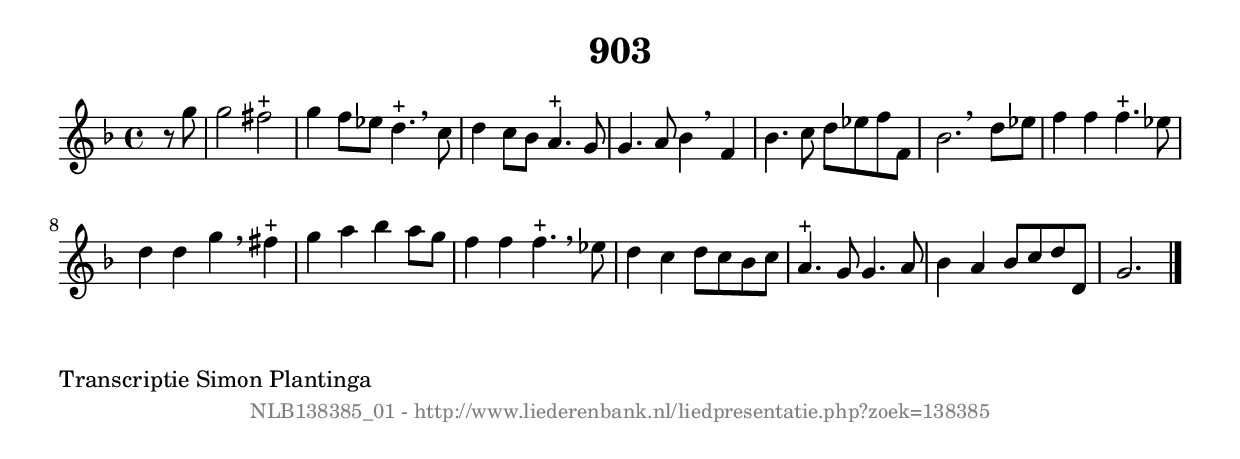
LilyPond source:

%
% produced by wce2krn 1.64 (7 June 2014)
%
\version"2.16"
#(append! paper-alist '(("long" . (cons (* 210 mm) (* 2000 mm)))))
#(set-default-paper-size "long")
sb = {\breathe}
mBreak = {\breathe }
bBreak = {\breathe }
x = {\once\override NoteHead #'style = #'cross }
gl=\glissando
itime={\override Staff.TimeSignature #'stencil = ##f }
ficta = {\once\set suggestAccidentals = ##t}
fine = {\once\override Score.RehearsalMark #'self-alignment-X = #1 \mark \markup {\italic{Fine}}}
dc = {\once\override Score.RehearsalMark #'self-alignment-X = #1 \mark \markup {\italic{D.C.}}}
dcf = {\once\override Score.RehearsalMark #'self-alignment-X = #1 \mark \markup {\italic{D.C. al Fine}}}
dcc = {\once\override Score.RehearsalMark #'self-alignment-X = #1 \mark \markup {\italic{D.C. al Coda}}}
ds = {\once\override Score.RehearsalMark #'self-alignment-X = #1 \mark \markup {\italic{D.S.}}}
dsf = {\once\override Score.RehearsalMark #'self-alignment-X = #1 \mark \markup {\italic{D.S. al Fine}}}
dsc = {\once\override Score.RehearsalMark #'self-alignment-X = #1 \mark \markup {\italic{D.S. al Coda}}}
pv = {\set Score.repeatCommands = #'((volta "1"))}
sv = {\set Score.repeatCommands = #'((volta "2"))}
tv = {\set Score.repeatCommands = #'((volta "3"))}
qv = {\set Score.repeatCommands = #'((volta "4"))}
xv = {\set Score.repeatCommands = #'((volta #f))}
\header{ tagline = ""
title = "903"
}
\score {{
\key g \dorian
\relative g'
{
\set melismaBusyProperties = #'()
\partial 32*8
\time 4/4
\tempo 4=120
\override Score.MetronomeMark #'transparent = ##t
\override Score.RehearsalMark #'break-visibility = #(vector #t #t #f)
r8 g'8 | g2 fis2^"+" | g4 f8 ees8 d4.^"+" \sb c8 | d4 c8 bes8 a4.^"+" g8 | g4. a8 bes4 \sb f4 | bes4. c8 d8 ees8 f8 f,8 | bes2. \bar ":|:" \bBreak
d8 ees8 | f4 f4 f4.^"+" ees8 | d4 d4 g4 \sb fis4^"+" | g4 a4 bes4 a8 g8 | f4 f4 f4.^"+" \sb ees8 | d4 c4 d8 c8 bes8 c8 | a4.^"+" g8 g4. a8 | bes4 a4 bes8 c8 d8 d,8 | g2. \bar "|."
 }}
 \midi { }
 \layout {
            indent = 0.0\cm
}
}
\markup { \wordwrap-string #" 
Transcriptie Simon Plantinga
"}
\markup { \vspace #0 } \markup { \with-color #grey \fill-line { \center-column { \smaller "NLB138385_01 - http://www.liederenbank.nl/liedpresentatie.php?zoek=138385" } } }
